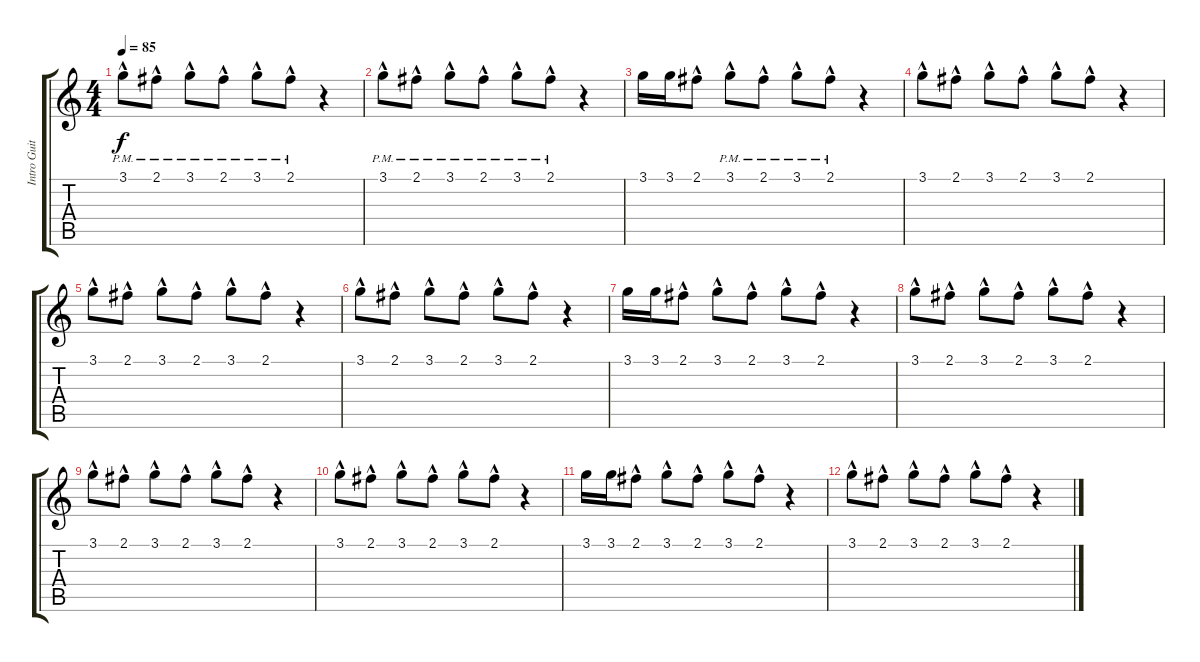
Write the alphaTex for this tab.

\track ("Intro Guitar 1" "Intro Guit") {instrument electricguitarmuted}
\staff {score tabs}
\tuning (E4 B3 G3 D3 A2 E2) {hide}
\ts (4 4)
\tempo 85
\clef g2
\ks c
3.1{hac pm}.8{txt " " dy f instrument electricguitarmuted} 2.1{hac pm}.8 3.1{hac pm}.8 2.1{hac pm}.8 3.1{hac pm}.8 2.1{hac pm}.8 r.4 |
3.1{hac pm}.8 2.1{hac pm}.8 3.1{hac pm}.8 2.1{hac pm}.8 3.1{hac pm}.8 2.1{hac pm}.8 r.4 |
3.1.16 3.1.16 2.1{hac}.8 3.1{hac pm}.8 2.1{hac pm}.8 3.1{hac pm}.8 2.1{hac pm}.8 r.4 |
3.1{hac}.8 2.1{hac}.8 3.1{hac}.8 2.1{hac}.8 3.1{hac}.8 2.1{hac}.8 r.4 |
3.1{hac}.8 2.1{hac}.8 3.1{hac}.8 2.1{hac}.8 3.1{hac}.8 2.1{hac}.8 r.4 |
3.1{hac}.8 2.1{hac}.8 3.1{hac}.8 2.1{hac}.8 3.1{hac}.8 2.1{hac}.8 r.4 |
3.1.16 3.1.16 2.1{hac}.8 3.1{hac}.8 2.1{hac}.8 3.1{hac}.8 2.1{hac}.8 r.4 |
3.1{hac}.8 2.1{hac}.8 3.1{hac}.8 2.1{hac}.8 3.1{hac}.8 2.1{hac}.8 r.4 |
3.1{hac}.8 2.1{hac}.8 3.1{hac}.8 2.1{hac}.8 3.1{hac}.8 2.1{hac}.8 r.4 |
3.1{hac}.8 2.1{hac}.8 3.1{hac}.8 2.1{hac}.8 3.1{hac}.8 2.1{hac}.8 r.4 |
3.1.16 3.1.16 2.1{hac}.8 3.1{hac}.8 2.1{hac}.8 3.1{hac}.8 2.1{hac}.8 r.4 |
3.1{hac}.8 2.1{hac}.8 3.1{hac}.8 2.1{hac}.8 3.1{hac}.8 2.1{hac}.8 r.4
